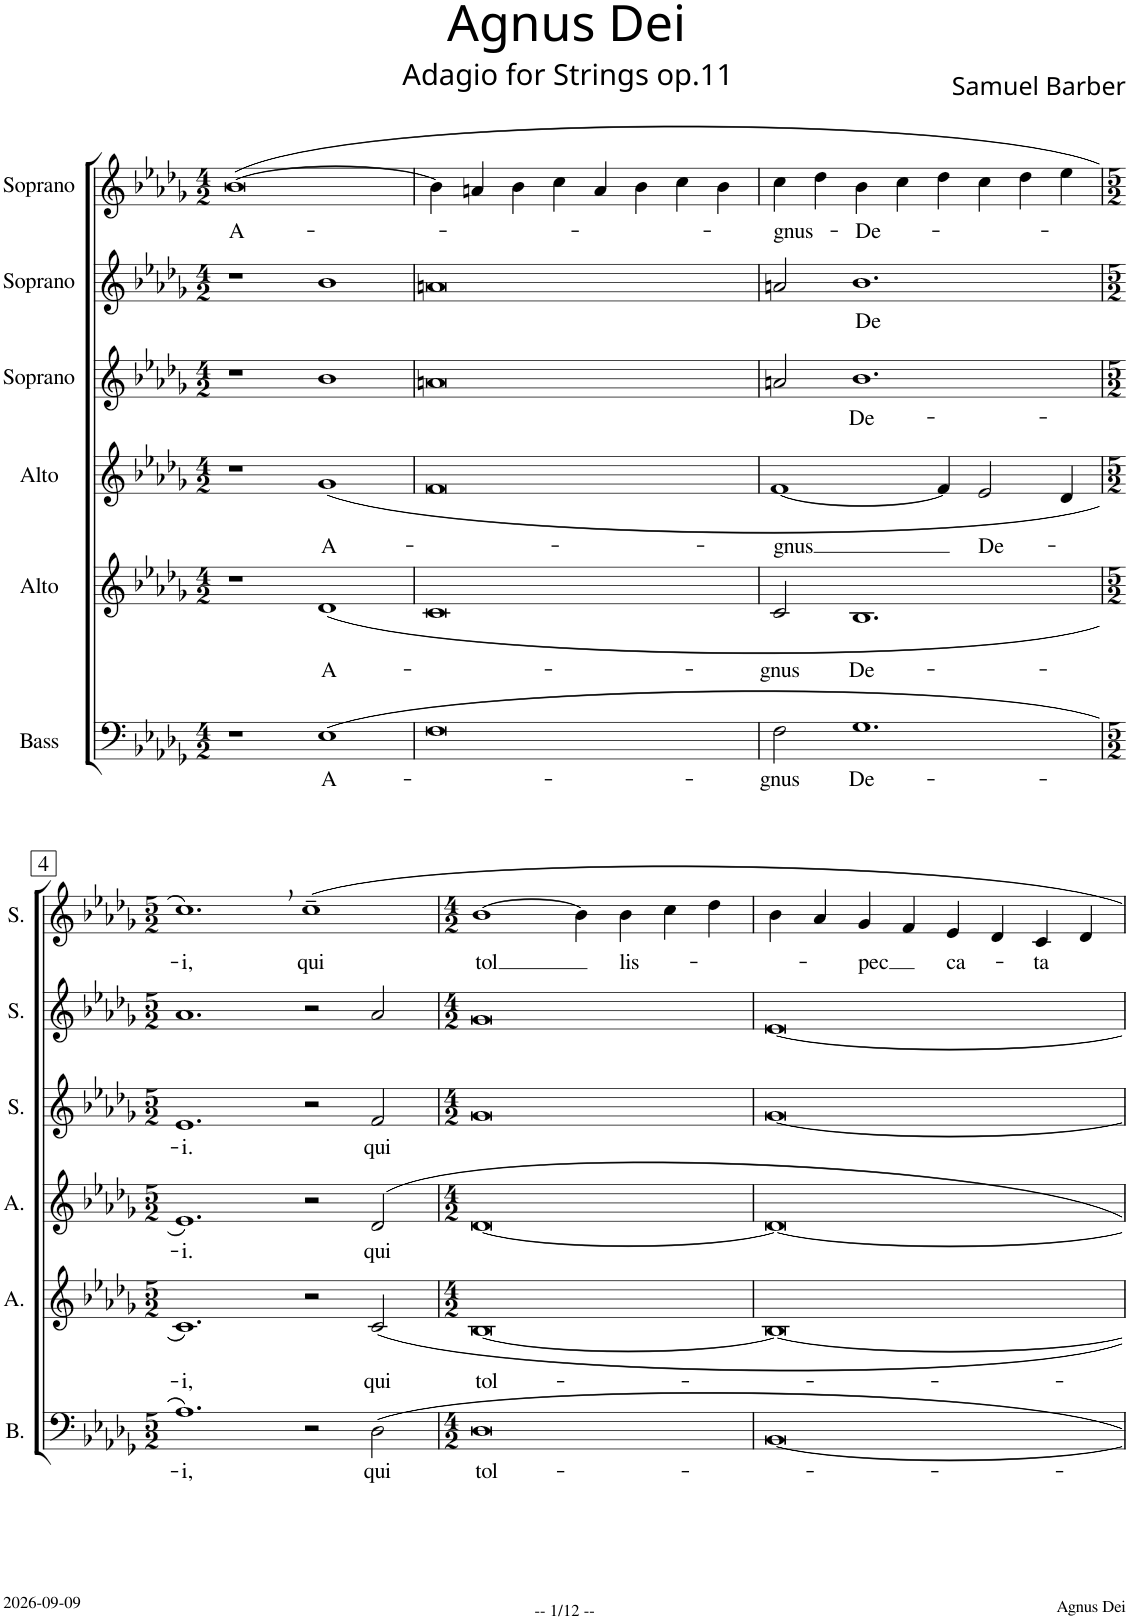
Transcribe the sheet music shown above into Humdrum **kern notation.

**kern	**text	**kern	**text	**kern	**text	**kern	**text	**kern	**text	**kern	**text
*part6	*part6	*part5	*part5	*part4	*part4	*part3	*part3	*part2	*part2	*part1	*part1
*staff6	*staff6	*staff5	*staff5	*staff4	*staff4	*staff3	*staff3	*staff2	*staff2	*staff1	*staff1
*I"Bass	*	*I"Alto	*	*I"Alto	*	*I"Soprano	*	*I"Soprano	*	*I"Soprano	*
*I'B.	*	*I'A.	*	*I'A.	*	*I'S.	*	*I'S.	*	*I'S.	*
*clefF4	*	*clefG2	*	*clefG2	*	*clefG2	*	*clefG2	*	*clefG2	*
*k[b-e-a-d-g-]	*	*k[b-e-a-d-g-]	*	*k[b-e-a-d-g-]	*	*k[b-e-a-d-g-]	*	*k[b-e-a-d-g-]	*	*k[b-e-a-d-g-]	*
*M4/2	*	*M4/2	*	*M4/2	*	*M4/2	*	*M4/2	*	*M4/2	*
=1	=1	=1	=1	=1	=1	=1	=1	=1	=1	=1	=1
!	!	!	!	!	!	!	!	!	!	!	!LO:LY:b
1r	.	1r	.	1r	.	1r	.	1r	.	([0b-	-A-
!	!LO:LY:b	!	!LO:LY:b	!	!LO:LY:b	!	!	!	!	!	!
(1E-	A-	(1d-	A-	(1g-	A-	1b-	.	1b-	.	.	.
=2	=2	=2	=2	=2	=2	=2	=2	=2	=2	=2	=2
0F	.	0c	.	0f	.	0an	.	0an	.	4b-\]	.
.	.	.	.	.	.	.	.	.	.	4an/	.
.	.	.	.	.	.	.	.	.	.	4b-\	.
.	.	.	.	.	.	.	.	.	.	4cc\	.
.	.	.	.	.	.	.	.	.	.	4a/	.
.	.	.	.	.	.	.	.	.	.	4b-\	.
.	.	.	.	.	.	.	.	.	.	4cc\	.
.	.	.	.	.	.	.	.	.	.	4b-\	.
=3	=3	=3	=3	=3	=3	=3	=3	=3	=3	=3	=3
!	!LO:LY:b	!	!LO:LY:b	!	!LO:LY:b	!	!	!	!	!	!LO:LY:b
2F\	-gnus	2c/	-gnus	[1f	-gnus	2an/	.	2an/	.	4cc\	-gnus-
.	.	.	.	.	.	.	.	.	.	4dd-\	.
!	!LO:LY:b	!	!LO:LY:b	!	!	!	!LO:LY:b	!	!LO:LY:b	!	!LO:LY:b
1.G-	De-	1.B-	De-	.	.	1.b-	De-	1.b-	De-	4b-\	-De-
.	.	.	.	.	.	.	.	.	.	4cc\	.
.	.	.	.	4f/]	.	.	.	.	.	4dd-\	.
!	!	!	!	!	!LO:LY:b	!	!	!	!	!	!
.	.	.	.	2e-/	De-	.	.	.	.	4cc\	.
.	.	.	.	.	.	.	.	.	.	4dd-\	.
.	.	.	.	4d-/	.	.	.	.	.	4ee-\	.
!!LO:LB:g=z
=4	=4	=4	=4	=4	=4	=4	=4	=4	=4	=4	=4
*M5/2	*	*M5/2	*	*M5/2	*	*M5/2	*	*M5/2	*	*M5/2	*
!	!LO:LY:b	!	!LO:LY:b	!	!LO:LY:b	!	!LO:LY:b	!	!	!	!LO:LY:b
1.A-)	-i,	1.c)	-i,	1.e-)	-i.	1.e-	-i.	1.a-	.	1.cc,)	-i,
!	!	!	!	!	!	!	!	!	!	!	!LO:LY:b
2r	.	2r	.	2r	.	2r	.	2r	.	1cc~	qui
!	!LO:LY:b	!	!LO:LY:b	!	!LO:LY:b	!	!LO:LY:b	!	!	!	!
2D-\	qui	2c/	qui	2d-/	qui	2f/	qui	2a-/	.	.	.
=5	=5	=5	=5	=5	=5	=5	=5	=5	=5	=5	=5
*M4/2	*	*M4/2	*	*M4/2	*	*M4/2	*	*M4/2	*	*M4/2	*
!	!LO:LY:b	!	!LO:LY:b	!	!	!	!	!	!	!	!LO:LY:b
0D-	tol-	[0B-	tol-	[0d-	.	0g-	.	0g-	.	[1b-	-tol
.	.	.	.	.	.	.	.	.	.	4b-\]	.
!	!	!	!	!	!	!	!	!	!	!	!LO:LY:b
.	.	.	.	.	.	.	.	.	.	4b-\	lis-
.	.	.	.	.	.	.	.	.	.	4cc\	.
.	.	.	.	.	.	.	.	.	.	4dd-\	.
=6	=6	=6	=6	=6	=6	=6	=6	=6	=6	=6	=6
[0BB-	.	0B-_	.	0d-_	.	[0g-	.	[0e-	.	4b-\	.
.	.	.	.	.	.	.	.	.	.	4a-/	.
!	!	!	!	!	!	!	!	!	!	!	!LO:LY:b
.	.	.	.	.	.	.	.	.	.	4g-/	-pec
.	.	.	.	.	.	.	.	.	.	4f/	.
!	!	!	!	!	!	!	!	!	!	!	!LO:LY:b
.	.	.	.	.	.	.	.	.	.	4e-/	-ca-
.	.	.	.	.	.	.	.	.	.	4d-/	.
!	!	!	!	!	!	!	!	!	!	!	!LO:LY:b
.	.	.	.	.	.	.	.	.	.	4c/	ta
.	.	.	.	.	.	.	.	.	.	4d-/	.
=	=	=	=	=	=	=	=	=	=	=	=
*-	*-	*-	*-	*-	*-	*-	*-	*-	*-	*-	*-
